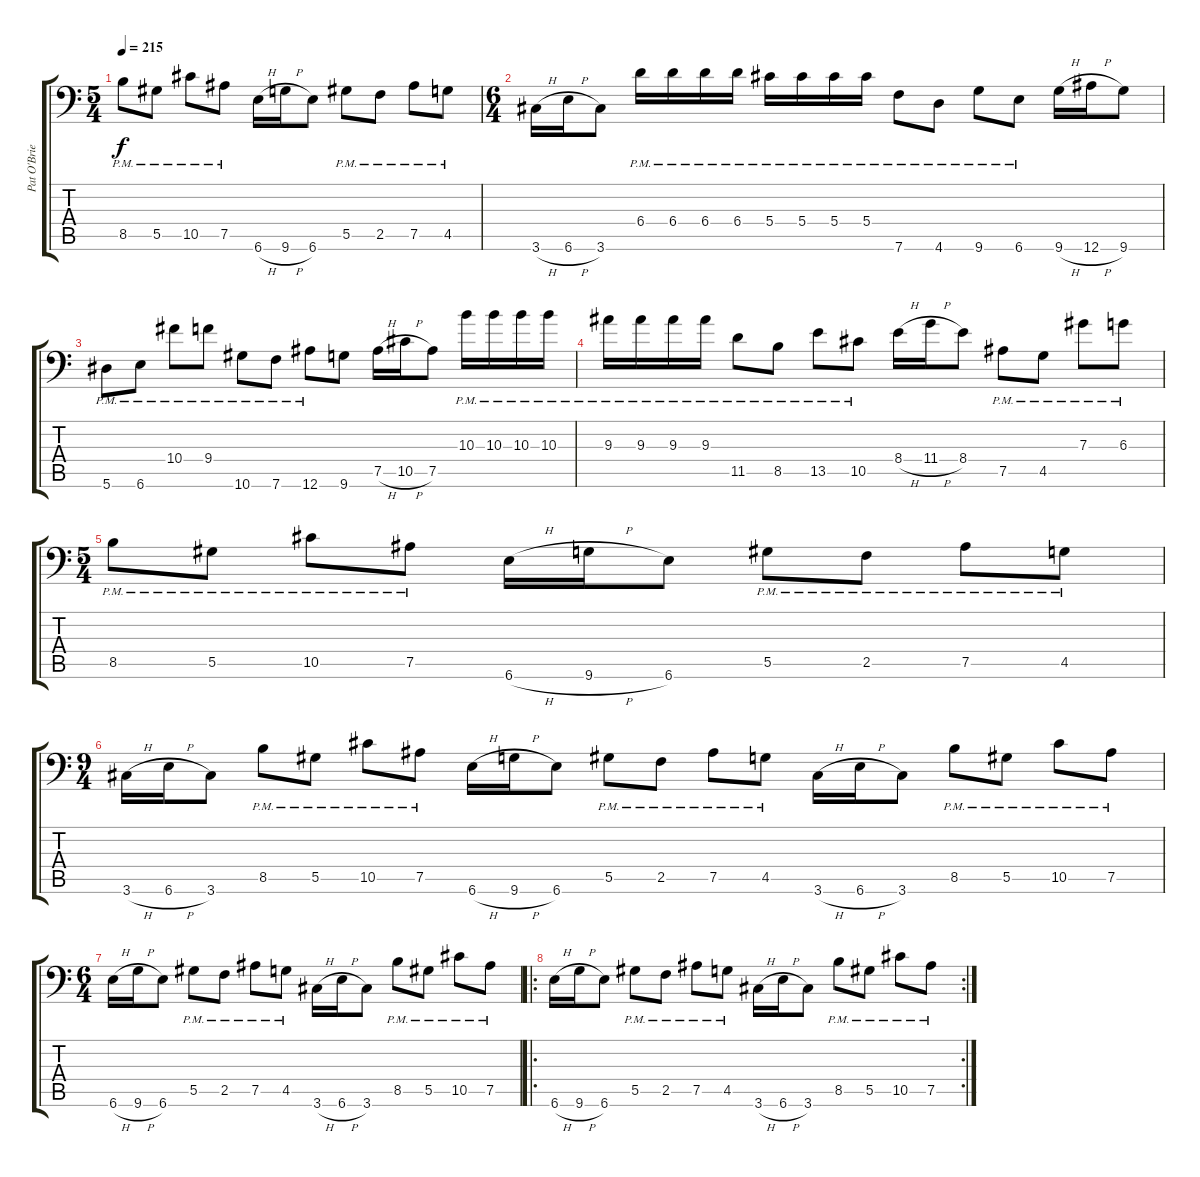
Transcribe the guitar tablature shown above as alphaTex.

\track ("Pat O'Brien" "Pat O'Brie") {instrument overdrivenguitar}
\staff {score tabs}
\tuning (Bb3 F3 Db3 Ab2 Eb2 Bb1) {hide}
\ts (5 4)
\tempo 215
\clef f4
\ks c
8.5{pm}.8{dy f} 5.5{pm}.8 10.5{pm}.8 7.5{pm}.8 6.6{h}.16 9.6{h}.16 6.6.8 5.5{pm}.8 2.5{pm}.8 7.5{pm}.8 4.5{pm}.8 |
\ts (6 4)
3.6{h}.16 6.6{h}.16 3.6.8 6.4{pm}.16 6.4{pm}.16 6.4{pm}.16 6.4{pm}.16 5.4{pm}.16 5.4{pm}.16 5.4{pm}.16 5.4{pm}.16 7.6{pm}.8 4.6{pm}.8 9.6{pm}.8 6.6{pm}.8 9.6{h}.16 12.6{h}.16 9.6.8 |
5.6{pm}.8 6.6{pm}.8 10.4{pm}.8 9.4{pm}.8 10.6{pm}.8 7.6{pm}.8 12.6{pm}.8 9.6.8 7.5{h}.16 10.5{h}.16 7.5.8 10.3{pm}.16 10.3{pm}.16 10.3{pm}.16 10.3{pm}.16 |
9.3{pm}.16 9.3{pm}.16 9.3{pm}.16 9.3{pm}.16 11.5{pm}.8 8.5{pm}.8 13.5{pm}.8 10.5{pm}.8 8.4{h}.16 11.4{h}.16 8.4.8 7.5{pm}.8 4.5{pm}.8 7.3{pm}.8 6.3{pm}.8 |
\ts (5 4)
8.5{pm}.8 5.5{pm}.8 10.5{pm}.8 7.5{pm}.8 6.6{h}.16 9.6{h}.16 6.6.8 5.5{pm}.8 2.5{pm}.8 7.5{pm}.8 4.5{pm}.8 |
\ts (9 4)
3.6{h}.16 6.6{h}.16 3.6.8 8.5{pm}.8 5.5{pm}.8 10.5{pm}.8 7.5{pm}.8 6.6{h}.16 9.6{h}.16 6.6.8 5.5{pm}.8 2.5{pm}.8 7.5{pm}.8 4.5{pm}.8 3.6{h}.16 6.6{h}.16 3.6.8 8.5{pm}.8 5.5{pm}.8 10.5{pm}.8 7.5{pm}.8 |
\ts (6 4)
6.6{h}.16 9.6{h}.16 6.6.8 5.5{pm}.8 2.5{pm}.8 7.5{pm}.8 4.5{pm}.8 3.6{h}.16 6.6{h}.16 3.6.8 8.5{pm}.8 5.5{pm}.8 10.5{pm}.8 7.5{pm}.8 |
\ro
\rc 2
6.6{h}.16 9.6{h}.16 6.6.8 5.5{pm}.8 2.5{pm}.8 7.5{pm}.8 4.5{pm}.8 3.6{h}.16 6.6{h}.16 3.6.8 8.5{pm}.8 5.5{pm}.8 10.5{pm}.8 7.5{pm}.8
